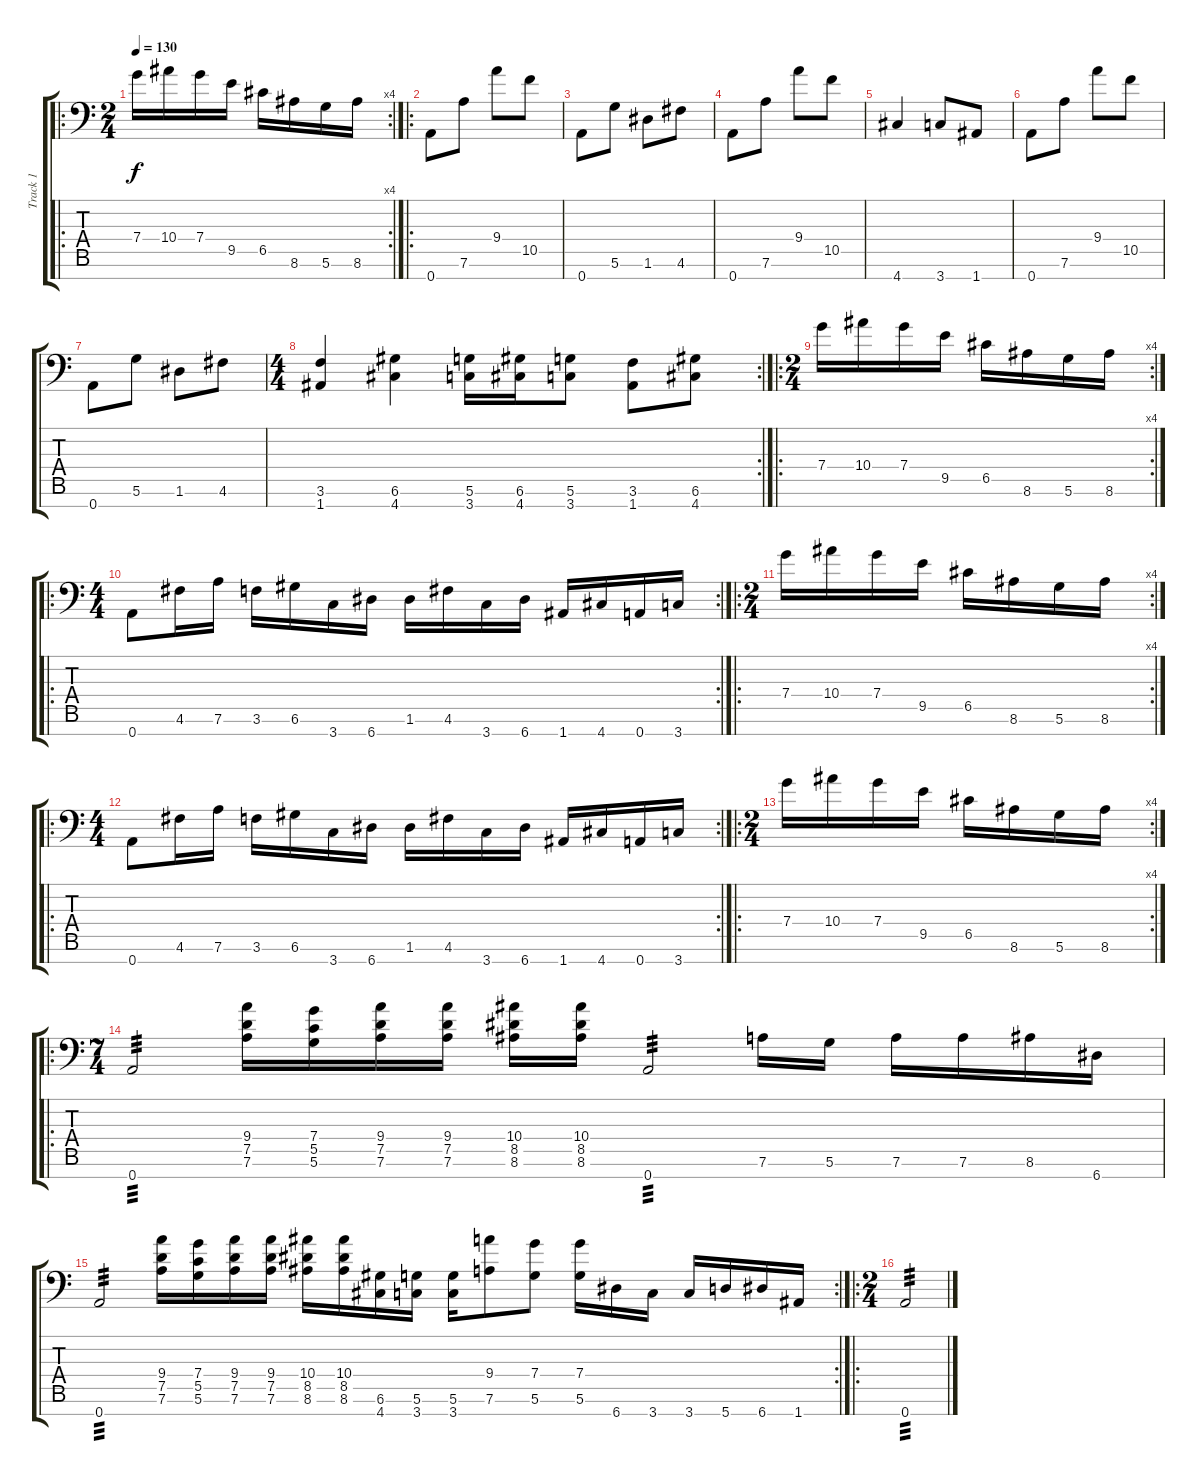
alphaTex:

\track ("Track 1" "Track 1") {instrument distortionguitar}
\staff {score tabs}
\tuning (D4 A3 F3 C3 G2 D2 A1) {hide}
\ro
\rc 4
\ts (2 4)
\tempo 130
\clef f4
\ks c
7.4.16{dy f instrument distortionguitar} 10.4.16 7.4.16 9.5.16 6.5.16 8.6.16 5.6.16 8.6.16 |
\ro
0.7.8 7.6.8 9.4.8 10.5.8 |
0.7.8 5.6.8 1.6.8 4.6.8 |
0.7.8 7.6.8 9.4.8 10.5.8 |
4.7.4 3.7.8 1.7.8 |
0.7.8 7.6.8 9.4.8 10.5.8 |
0.7.8 5.6.8 1.6.8 4.6.8 |
\rc 2
\ts (4 4)
(3.6 1.7).4 (6.6 4.7).4 (5.6 3.7).16 (6.6 4.7).16 (5.6 3.7).8 (3.6 1.7).8 (6.6 4.7).8 |
\ro
\rc 4
\ts (2 4)
7.4.16 10.4.16 7.4.16 9.5.16 6.5.16 8.6.16 5.6.16 8.6.16 |
\ro
\rc 2
\ts (4 4)
0.7.8 4.6.16 7.6.16 3.6.16 6.6.16 3.7.16 6.7.16 1.6.16 4.6.16 3.7.16 6.7.16 1.7.16 4.7.16 0.7.16 3.7.16 |
\ro
\rc 4
\ts (2 4)
7.4.16 10.4.16 7.4.16 9.5.16 6.5.16 8.6.16 5.6.16 8.6.16 |
\ro
\rc 2
\ts (4 4)
0.7.8 4.6.16 7.6.16 3.6.16 6.6.16 3.7.16 6.7.16 1.6.16 4.6.16 3.7.16 6.7.16 1.7.16 4.7.16 0.7.16 3.7.16 |
\ro
\rc 4
\ts (2 4)
7.4.16 10.4.16 7.4.16 9.5.16 6.5.16 8.6.16 5.6.16 8.6.16 |
\ro
\ts (7 4)
0.7.2{tp 3} (9.4 7.5 7.6).16 (7.4 5.5 5.6).16 (9.4 7.5 7.6).16 (9.4 7.5 7.6).16 (10.4 8.5 8.6).16 (10.4 8.5 8.6).16 0.7.2{tp 3} 7.6.16 5.6.16 7.6.16 7.6.16 8.6.16 6.7.16 |
\rc 2
0.7.2{tp 3} (9.4 7.5 7.6).16 (7.4 5.5 5.6).16 (9.4 7.5 7.6).16 (9.4 7.5 7.6).16 (10.4 8.5 8.6).16 (10.4 8.5 8.6).16 (6.6 4.7).16 (5.6 3.7).16 (5.6 3.7).16 (9.4 7.6).8 (7.4 5.6).8 (7.4 5.6).16 6.7.16 3.7.16 3.7.16 5.7.16 6.7.16 1.7.16 |
\ro
\ts (2 4)
0.7.2{tp 3}
